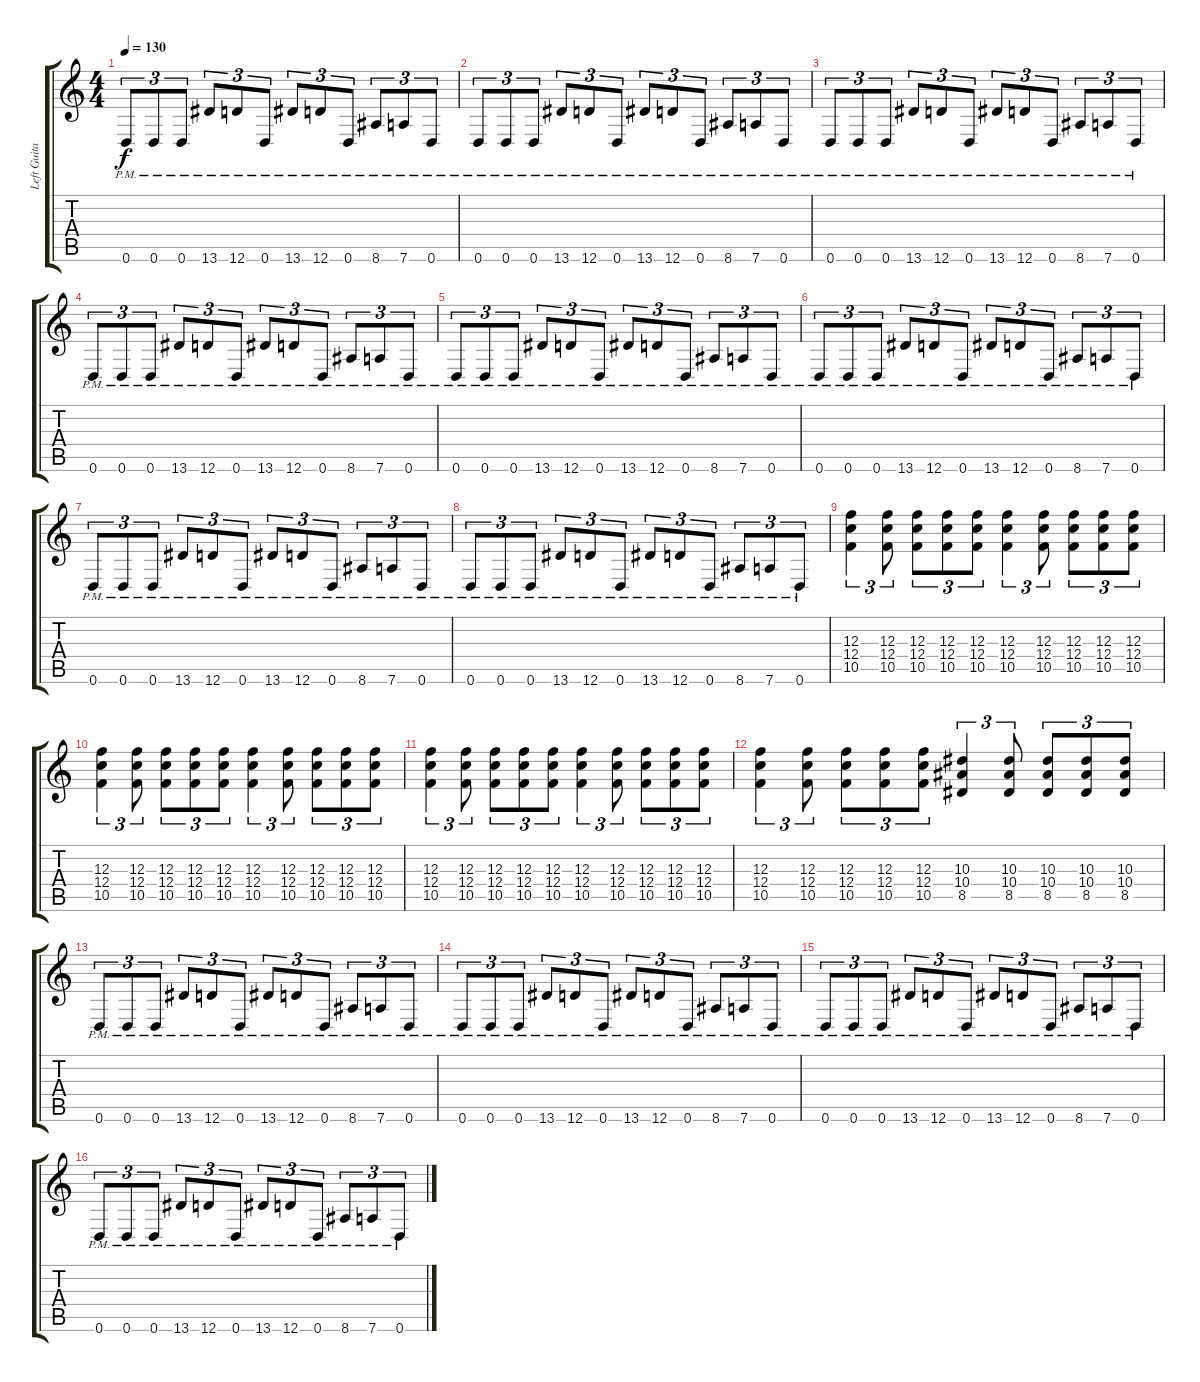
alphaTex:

\track ("Left Guitar" "Left Guita") {instrument distortionguitar}
\staff {score tabs}
\tuning (D4 A3 F3 C3 G2 D2) {hide}
\ts (4 4)
\tempo 130
\clef g2
\ks c
0.6{pm}.8{tu (3 2) dy f} 0.6{pm}.8{tu (3 2)} 0.6{pm}.8{tu (3 2)} 13.6{pm}.8{tu (3 2)} 12.6{pm}.8{tu (3 2)} 0.6{pm}.8{tu (3 2)} 13.6{pm}.8{tu (3 2)} 12.6{pm}.8{tu (3 2)} 0.6{pm}.8{tu (3 2)} 8.6{pm}.8{tu (3 2)} 7.6{pm}.8{tu (3 2)} 0.6{pm}.8{tu (3 2)} |
0.6{pm}.8{tu (3 2)} 0.6{pm}.8{tu (3 2)} 0.6{pm}.8{tu (3 2)} 13.6{pm}.8{tu (3 2)} 12.6{pm}.8{tu (3 2)} 0.6{pm}.8{tu (3 2)} 13.6{pm}.8{tu (3 2)} 12.6{pm}.8{tu (3 2)} 0.6{pm}.8{tu (3 2)} 8.6{pm}.8{tu (3 2)} 7.6{pm}.8{tu (3 2)} 0.6{pm}.8{tu (3 2)} |
0.6{pm}.8{tu (3 2)} 0.6{pm}.8{tu (3 2)} 0.6{pm}.8{tu (3 2)} 13.6{pm}.8{tu (3 2)} 12.6{pm}.8{tu (3 2)} 0.6{pm}.8{tu (3 2)} 13.6{pm}.8{tu (3 2)} 12.6{pm}.8{tu (3 2)} 0.6{pm}.8{tu (3 2)} 8.6{pm}.8{tu (3 2)} 7.6{pm}.8{tu (3 2)} 0.6{pm}.8{tu (3 2)} |
0.6{pm}.8{tu (3 2)} 0.6{pm}.8{tu (3 2)} 0.6{pm}.8{tu (3 2)} 13.6{pm}.8{tu (3 2)} 12.6{pm}.8{tu (3 2)} 0.6{pm}.8{tu (3 2)} 13.6{pm}.8{tu (3 2)} 12.6{pm}.8{tu (3 2)} 0.6{pm}.8{tu (3 2)} 8.6{pm}.8{tu (3 2)} 7.6{pm}.8{tu (3 2)} 0.6{pm}.8{tu (3 2)} |
0.6{pm}.8{tu (3 2)} 0.6{pm}.8{tu (3 2)} 0.6{pm}.8{tu (3 2)} 13.6{pm}.8{tu (3 2)} 12.6{pm}.8{tu (3 2)} 0.6{pm}.8{tu (3 2)} 13.6{pm}.8{tu (3 2)} 12.6{pm}.8{tu (3 2)} 0.6{pm}.8{tu (3 2)} 8.6{pm}.8{tu (3 2)} 7.6{pm}.8{tu (3 2)} 0.6{pm}.8{tu (3 2)} |
0.6{pm}.8{tu (3 2)} 0.6{pm}.8{tu (3 2)} 0.6{pm}.8{tu (3 2)} 13.6{pm}.8{tu (3 2)} 12.6{pm}.8{tu (3 2)} 0.6{pm}.8{tu (3 2)} 13.6{pm}.8{tu (3 2)} 12.6{pm}.8{tu (3 2)} 0.6{pm}.8{tu (3 2)} 8.6{pm}.8{tu (3 2)} 7.6{pm}.8{tu (3 2)} 0.6{pm}.8{tu (3 2)} |
0.6{pm}.8{tu (3 2)} 0.6{pm}.8{tu (3 2)} 0.6{pm}.8{tu (3 2)} 13.6{pm}.8{tu (3 2)} 12.6{pm}.8{tu (3 2)} 0.6{pm}.8{tu (3 2)} 13.6{pm}.8{tu (3 2)} 12.6{pm}.8{tu (3 2)} 0.6{pm}.8{tu (3 2)} 8.6{pm}.8{tu (3 2)} 7.6{pm}.8{tu (3 2)} 0.6{pm}.8{tu (3 2)} |
0.6{pm}.8{tu (3 2)} 0.6{pm}.8{tu (3 2)} 0.6{pm}.8{tu (3 2)} 13.6{pm}.8{tu (3 2)} 12.6{pm}.8{tu (3 2)} 0.6{pm}.8{tu (3 2)} 13.6{pm}.8{tu (3 2)} 12.6{pm}.8{tu (3 2)} 0.6{pm}.8{tu (3 2)} 8.6{pm}.8{tu (3 2)} 7.6{pm}.8{tu (3 2)} 0.6{pm}.8{tu (3 2)} |
(12.3 12.4 10.5).4{tu (3 2)} (12.3 12.4 10.5).8{tu (3 2)} (12.3 12.4 10.5).8{tu (3 2)} (12.3 12.4 10.5).8{tu (3 2)} (12.3 12.4 10.5).8{tu (3 2)} (12.3 12.4 10.5).4{tu (3 2)} (12.3 12.4 10.5).8{tu (3 2)} (12.3 12.4 10.5).8{tu (3 2)} (12.3 12.4 10.5).8{tu (3 2)} (12.3 12.4 10.5).8{tu (3 2)} |
(12.3 12.4 10.5).4{tu (3 2)} (12.3 12.4 10.5).8{tu (3 2)} (12.3 12.4 10.5).8{tu (3 2)} (12.3 12.4 10.5).8{tu (3 2)} (12.3 12.4 10.5).8{tu (3 2)} (12.3 12.4 10.5).4{tu (3 2)} (12.3 12.4 10.5).8{tu (3 2)} (12.3 12.4 10.5).8{tu (3 2)} (12.3 12.4 10.5).8{tu (3 2)} (12.3 12.4 10.5).8{tu (3 2)} |
(12.3 12.4 10.5).4{tu (3 2)} (12.3 12.4 10.5).8{tu (3 2)} (12.3 12.4 10.5).8{tu (3 2)} (12.3 12.4 10.5).8{tu (3 2)} (12.3 12.4 10.5).8{tu (3 2)} (12.3 12.4 10.5).4{tu (3 2)} (12.3 12.4 10.5).8{tu (3 2)} (12.3 12.4 10.5).8{tu (3 2)} (12.3 12.4 10.5).8{tu (3 2)} (12.3 12.4 10.5).8{tu (3 2)} |
(12.3 12.4 10.5).4{tu (3 2)} (12.3 12.4 10.5).8{tu (3 2)} (12.3 12.4 10.5).8{tu (3 2)} (12.3 12.4 10.5).8{tu (3 2)} (12.3 12.4 10.5).8{tu (3 2)} (10.3 10.4 8.5).4{tu (3 2)} (10.3 10.4 8.5).8{tu (3 2)} (10.3 10.4 8.5).8{tu (3 2)} (10.3 10.4 8.5).8{tu (3 2)} (10.3 10.4 8.5).8{tu (3 2)} |
0.6{pm}.8{tu (3 2)} 0.6{pm}.8{tu (3 2)} 0.6{pm}.8{tu (3 2)} 13.6{pm}.8{tu (3 2)} 12.6{pm}.8{tu (3 2)} 0.6{pm}.8{tu (3 2)} 13.6{pm}.8{tu (3 2)} 12.6{pm}.8{tu (3 2)} 0.6{pm}.8{tu (3 2)} 8.6{pm}.8{tu (3 2)} 7.6{pm}.8{tu (3 2)} 0.6{pm}.8{tu (3 2)} |
0.6{pm}.8{tu (3 2)} 0.6{pm}.8{tu (3 2)} 0.6{pm}.8{tu (3 2)} 13.6{pm}.8{tu (3 2)} 12.6{pm}.8{tu (3 2)} 0.6{pm}.8{tu (3 2)} 13.6{pm}.8{tu (3 2)} 12.6{pm}.8{tu (3 2)} 0.6{pm}.8{tu (3 2)} 8.6{pm}.8{tu (3 2)} 7.6{pm}.8{tu (3 2)} 0.6{pm}.8{tu (3 2)} |
0.6{pm}.8{tu (3 2)} 0.6{pm}.8{tu (3 2)} 0.6{pm}.8{tu (3 2)} 13.6{pm}.8{tu (3 2)} 12.6{pm}.8{tu (3 2)} 0.6{pm}.8{tu (3 2)} 13.6{pm}.8{tu (3 2)} 12.6{pm}.8{tu (3 2)} 0.6{pm}.8{tu (3 2)} 8.6{pm}.8{tu (3 2)} 7.6{pm}.8{tu (3 2)} 0.6{pm}.8{tu (3 2)} |
0.6{pm}.8{tu (3 2)} 0.6{pm}.8{tu (3 2)} 0.6{pm}.8{tu (3 2)} 13.6{pm}.8{tu (3 2)} 12.6{pm}.8{tu (3 2)} 0.6{pm}.8{tu (3 2)} 13.6{pm}.8{tu (3 2)} 12.6{pm}.8{tu (3 2)} 0.6{pm}.8{tu (3 2)} 8.6{pm}.8{tu (3 2)} 7.6{pm}.8{tu (3 2)} 0.6{pm}.8{tu (3 2)}
